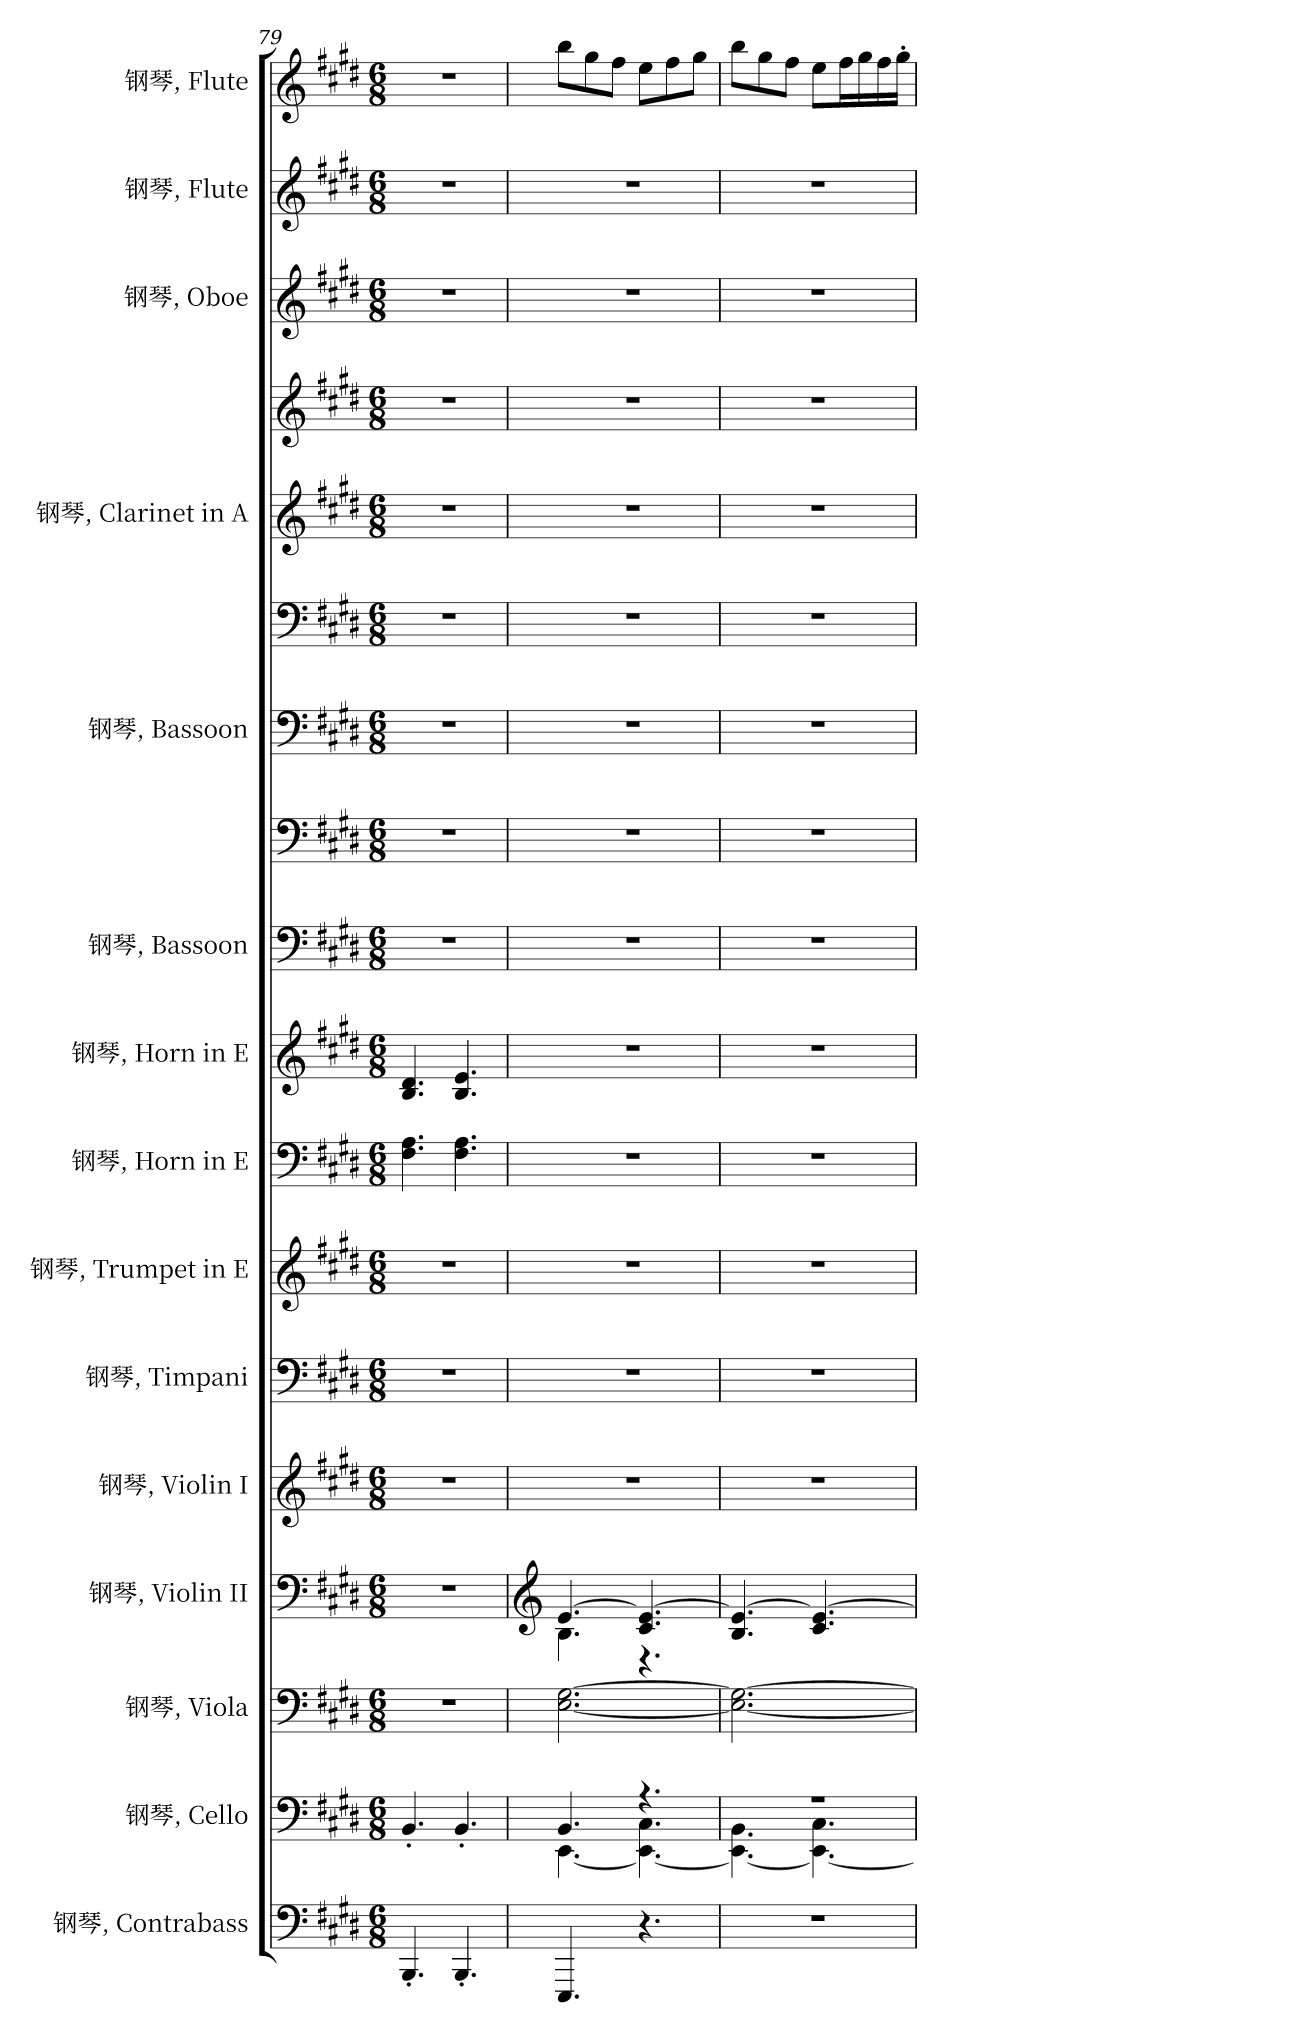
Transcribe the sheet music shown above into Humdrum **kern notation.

**kern	**kern	**kern	**kern	**kern	**kern	**kern	**kern	**kern	**kern	**kern	**kern	**kern	**kern	**kern	**kern	**kern	**kern
*part15	*part14	*part13	*part12	*part11	*part10	*part9	*part8	*part7	*part6	*part6	*part5	*part5	*part4	*part4	*part3	*part2	*part1
*staff18	*staff17	*staff16	*staff15	*staff14	*staff13	*staff12	*staff11	*staff10	*staff9	*staff8	*staff7	*staff6	*staff5	*staff4	*staff3	*staff2	*staff1
*I"钢琴, Contrabass	*I"钢琴, Cello	*I"钢琴, Viola	*I"钢琴, Violin II	*I"钢琴, Violin I	*I"钢琴, Timpani	*I"钢琴, Trumpet in E	*I"钢琴, Horn in E	*I"钢琴, Horn in E	*I"钢琴, Bassoon	*	*I"钢琴, Bassoon	*	*I"钢琴, Clarinet in A	*	*I"钢琴, Oboe	*I"钢琴, Flute	*I"钢琴, Flute
*clefF4	*clefF4	*clefF4	*clefF4	*clefG2	*clefF4	*clefG2	*clefF4	*clefG2	*clefF4	*clefF4	*clefF4	*clefF4	*clefG2	*clefG2	*clefG2	*clefG2	*clefG2
*k[f#c#g#d#]	*k[f#c#g#d#]	*k[f#c#g#d#]	*k[f#c#g#d#]	*k[f#c#g#d#]	*k[f#c#g#d#]	*k[f#c#g#d#]	*k[f#c#g#d#]	*k[f#c#g#d#]	*k[f#c#g#d#]	*k[f#c#g#d#]	*k[f#c#g#d#]	*k[f#c#g#d#]	*k[f#c#g#d#]	*k[f#c#g#d#]	*k[f#c#g#d#]	*k[f#c#g#d#]	*k[f#c#g#d#]
*M6/8	*M6/8	*M6/8	*M6/8	*M6/8	*M6/8	*M6/8	*M6/8	*M6/8	*M6/8	*M6/8	*M6/8	*M6/8	*M6/8	*M6/8	*M6/8	*M6/8	*M6/8
*MM50	*MM50	*MM50	*MM50	*MM50	*MM50	*MM50	*MM50	*MM50	*MM50	*MM50	*MM50	*MM50	*MM50	*MM50	*MM50	*MM50	*MM50
=79	=79	=79	=79	=79	=79	=79	=79	=79	=79	=79	=79	=79	=79	=79	=79	=79	=79
4.BBB'/	4.BB'/	2.r	2.r	2.r	2.r	2.r	4.F#\ 4.A\	4.B/ 4.d#/	2.r	2.r	2.r	2.r	2.r	2.r	2.r	2.r	2.r
4.BBB'/	4.BB'/	.	.	.	.	.	4.F#\ 4.A\	4.B/ 4.e/	.	.	.	.	.	.	.	.	.
=80	=80	=80	=80	=80	=80	=80	=80	=80	=80	=80	=80	=80	=80	=80	=80	=80	=80
*	*	*	*clefG2	*	*	*	*	*	*	*	*	*	*	*	*	*	*
*	*	*	*	*	*	*	*	*	*	*	*	*	*	*	*	*	*MM63
*	*^	*	*^	*	*	*	*	*	*	*	*	*	*	*	*	*	*
4.EEE/	4.BB/	[4.EE\	[2.E\ [2.G#\	[4.e/	4.B\	2.r	2.r	2.r	2.r	2.r	2.r	2.r	2.r	2.r	2.r	2.r	2.r	2.r	8bb\L
.	.	.	.	.	.	.	.	.	.	.	.	.	.	.	.	.	.	.	8gg#\
.	.	.	.	.	.	.	.	.	.	.	.	.	.	.	.	.	.	.	8ff#\J
4.r	4.r	4.EE\_ 4.C#\	.	4.c#/ 4.e/_	4.r	.	.	.	.	.	.	.	.	.	.	.	.	.	8ee\L
.	.	.	.	.	.	.	.	.	.	.	.	.	.	.	.	.	.	.	8ff#\
.	.	.	.	.	.	.	.	.	.	.	.	.	.	.	.	.	.	.	8gg#\J
*	*	*	*	*v	*v	*	*	*	*	*	*	*	*	*	*	*	*	*	*
=81	=81	=81	=81	=81	=81	=81	=81	=81	=81	=81	=81	=81	=81	=81	=81	=81	=81	=81
2.r	2.r	4.EE\_ 4.BB\	2.E\_ 2.G#\_	4.B/ 4.e/_	2.r	2.r	2.r	2.r	2.r	2.r	2.r	2.r	2.r	2.r	2.r	2.r	2.r	8bb\L
.	.	.	.	.	.	.	.	.	.	.	.	.	.	.	.	.	.	8gg#\
.	.	.	.	.	.	.	.	.	.	.	.	.	.	.	.	.	.	8ff#\J
.	.	4.EE\_ 4.C#\	.	4.c#/ 4.e/_	.	.	.	.	.	.	.	.	.	.	.	.	.	8ee\L
.	.	.	.	.	.	.	.	.	.	.	.	.	.	.	.	.	.	16ff#\L
.	.	.	.	.	.	.	.	.	.	.	.	.	.	.	.	.	.	16gg#\
.	.	.	.	.	.	.	.	.	.	.	.	.	.	.	.	.	.	16ff#\
.	.	.	.	.	.	.	.	.	.	.	.	.	.	.	.	.	.	16gg#'\JJ
*	*v	*v	*	*	*	*	*	*	*	*	*	*	*	*	*	*	*	*
=	=	=	=	=	=	=	=	=	=	=	=	=	=	=	=	=	=
*-	*-	*-	*-	*-	*-	*-	*-	*-	*-	*-	*-	*-	*-	*-	*-	*-	*-
